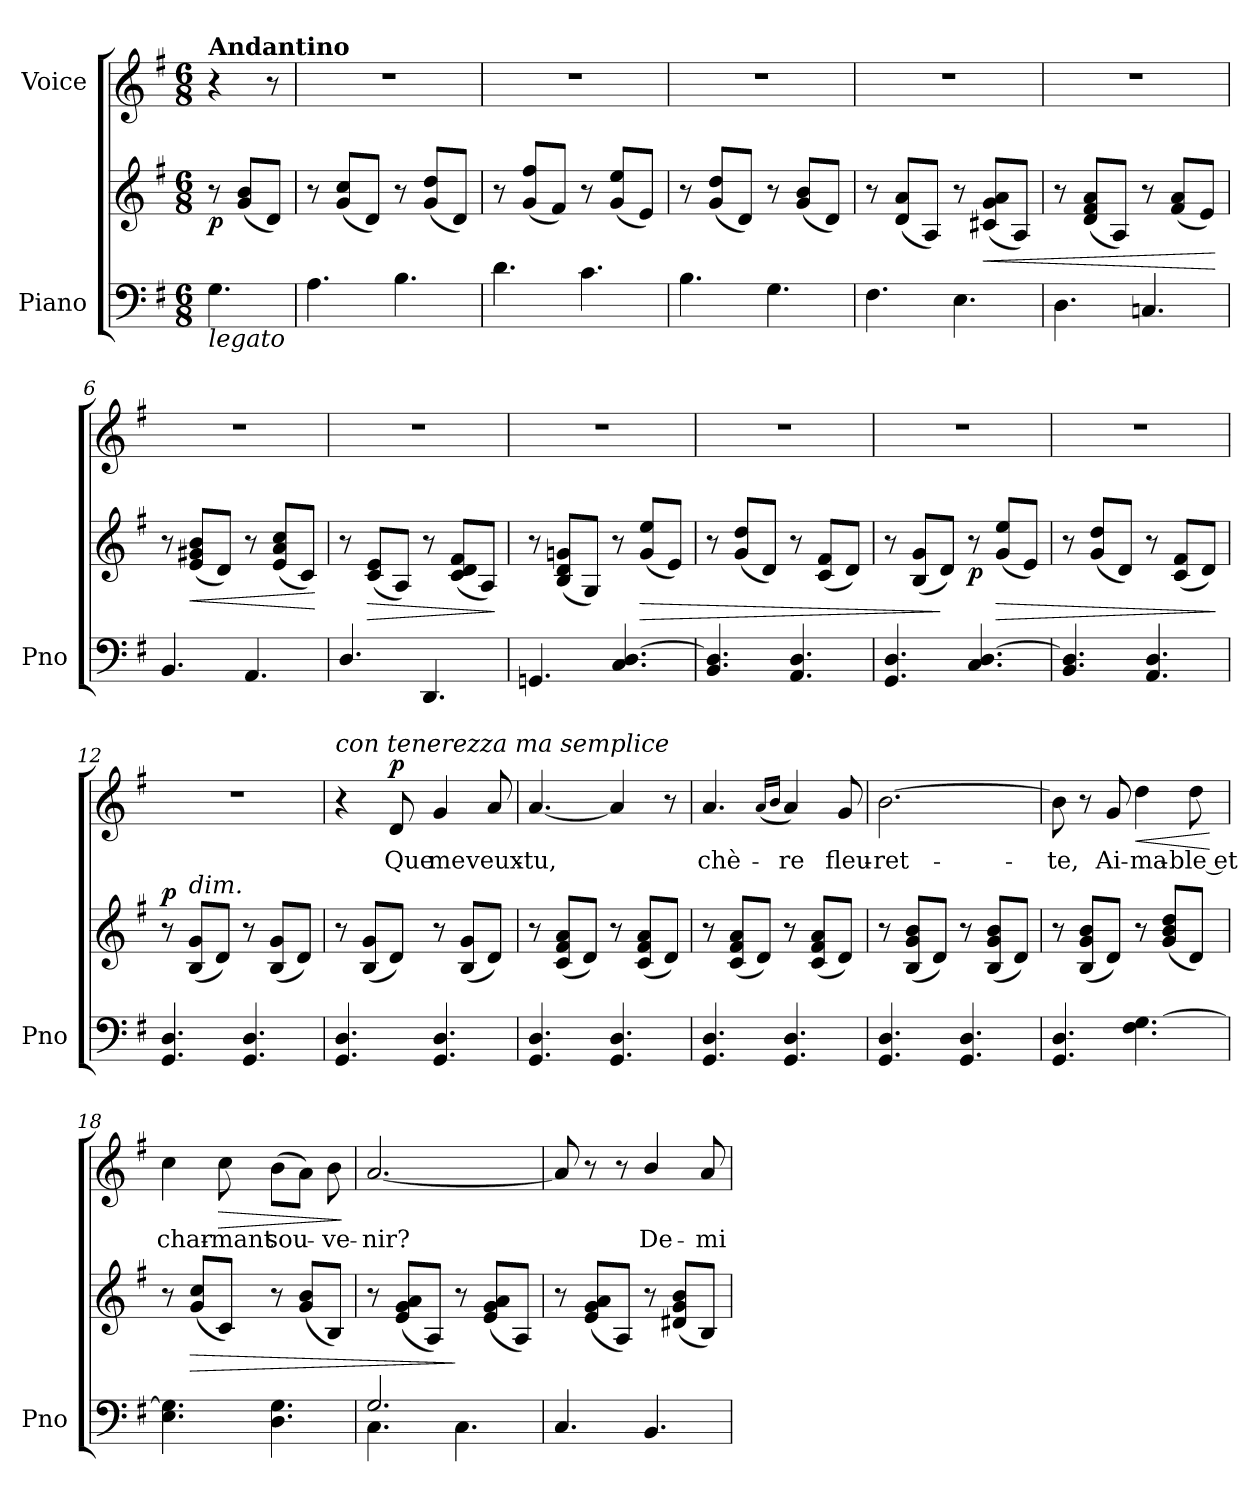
**kern	**kern	**dynam	**kern	**text	**dynam
*part2	*part2	*part2	*part1	*part1	*part1
*staff3	*staff2	*staff2/3	*staff1	*staff1	*staff1
*I"Piano	*	*	*I"Voice	*	*
*I'Pno	*	*	*	*	*
*clefF4	*clefG2	*	*clefG2	*	*
*k[f#]	*k[f#]	*	*k[f#]	*	*
*M6/8	*M6/8	*	*M6/8	*	*
*MM114	*MM114	*	*MM114	*	*
=	=	=	=	=	=
!	!	!	!LO:TX:a:B:t=Andantino	!	!
!LO:TX:b:i:t=legato	!	!	!	!	!
!	!	!LO:DY:b	!	!	!
4.G\	8r	p	4r	.	.
.	(<8g/ 8b/L	.	.	.	.
.	8d/J)	.	8r	.	.
=1	=1	=1	=1	=1	=1
4.A\	8r	.	2.r	.	.
.	(<8g/ 8cc/L	.	.	.	.
.	8d/J)	.	.	.	.
4.B\	8r	.	.	.	.
.	(<8g/ 8dd/L	.	.	.	.
.	8d/J)	.	.	.	.
=2	=2	=2	=2	=2	=2
4.d\	8r	.	2.r	.	.
.	(<8g/ 8ff#/L	.	.	.	.
.	8f#/J)	.	.	.	.
4.c\	8r	.	.	.	.
.	(<8g/ 8ee/L	.	.	.	.
.	8e/J)	.	.	.	.
=3	=3	=3	=3	=3	=3
4.B\	8r	.	2.r	.	.
.	(<8g/ 8dd/L	.	.	.	.
.	8d/J)	.	.	.	.
4.G\	8r	.	.	.	.
.	(<8g/ 8b/L	.	.	.	.
.	8d/J)	.	.	.	.
=4	=4	=4	=4	=4	=4
4.F#\	8r	.	2.r	.	.
.	(<8d/ 8a/L	.	.	.	.
.	8A/J)	.	.	.	.
4.E\	8r	.	.	.	.
!	!	!LO:HP:b	!	!	!
.	(<8c#X/ 8g/ 8a/L	<	.	.	.
.	8A/J)	.	.	.	.
=5	=5	=5	=5	=5	=5
4.D\	8r	.	2.r	.	.
.	(<8d/ 8f#/ 8a/L	.	.	.	.
.	8A/J)	.	.	.	.
4.Cn/	8r	.	.	.	.
.	(<8f#/ 8a/L	.	.	.	.
.	8e/J)	.	.	.	.
.	.	[	.	.	.
!!LO:LB:g=z
=6	=6	=6	=6	=6	=6
4.BB/	8r	.	2.r	.	.
!	!	!LO:HP:b	!	!	!
.	(<8e/ 8g#X/ 8b/L	<	.	.	.
.	8d/J)	.	.	.	.
4.AA/	8r	.	.	.	.
.	(<8e/ 8a/ 8cc/L	.	.	.	.
.	8c/J)	.	.	.	.
.	.	[	.	.	.
=7	=7	=7	=7	=7	=7
4.D/	8r	.	2.r	.	.
!	!	!LO:HP:b	!	!	!
.	(<8c/ 8e/L	>	.	.	.
.	8A/J)	.	.	.	.
4.DD/	8r	.	.	.	.
.	(<8c/ 8d/ 8f#/L	.	.	.	.
.	8A/J)	.	.	.	.
.	.	]	.	.	.
=8	=8	=8	=8	=8	=8
4.GGn/	8r	.	2.r	.	.
.	(<8B/ 8d/ 8gn/L	.	.	.	.
.	8G/J)	.	.	.	.
4.C/ [4.D/	8r	.	.	.	.
!	!	!LO:HP:b	!	!	!
.	(<8g/ 8ee/L	>	.	.	.
.	8e/J)	.	.	.	.
=9	=9	=9	=9	=9	=9
4.BB/ 4.D/]	8r	.	2.r	.	.
.	(<8g/ 8dd/L	.	.	.	.
.	8d/J)	.	.	.	.
4.AA/ 4.D/	8r	.	.	.	.
.	(<8c/ 8f#/L	.	.	.	.
.	8d/J)	.	.	.	.
=10	=10	=10	=10	=10	=10
4.GG/ 4.D/	8r	.	2.r	.	.
.	(<8B/ 8g/L	.	.	.	.
.	8d/J)	]	.	.	.
!	!	!LO:DY:b	!	!	!
4.C/ [4.D/	8r	p	.	.	.
!	!	!LO:HP:b	!	!	!
.	(<8g/ 8ee/L	>	.	.	.
.	8e/J)	.	.	.	.
=11	=11	=11	=11	=11	=11
4.BB/ 4.D/]	8r	.	2.r	.	.
.	(<8g/ 8dd/L	.	.	.	.
.	8d/J)	.	.	.	.
4.AA/ 4.D/	8r	.	.	.	.
.	(<8c/ 8f#/L	.	.	.	.
.	8d/J)	.	.	.	.
.	.	]	.	.	.
!!LO:LB:g=z
=12	=12	=12	=12	=12	=12
!	!	!LO:DY:a	!	!	!
4.GG/ 4.D/	8r	p	2.r	.	.
!	!LO:TX:a:i:t=dim.	!	!	!	!
.	(<8B/ 8g/L	.	.	.	.
.	8d/J)	.	.	.	.
4.GG/ 4.D/	8r	.	.	.	.
.	(<8B/ 8g/L	.	.	.	.
.	8d/J)	.	.	.	.
=13	=13	=13	=13	=13	=13
!	!	!	!LO:TX:a:i:t=con tenerezza ma semplice	!	!
4.GG/ 4.D/	8r	.	4r	.	.
.	(<8B/ 8g/L	.	.	.	.
!	!	!	!	!LO:LY:b	!LO:DY:a
.	8d/J)	.	8d/	Que	p
!	!	!LO:DY:a=2	!	!LO:LY:b	!
!	!	!LO:DY:n=1:a=2	!	!	!
4.GG/ 4.D/	8r	pp other-dynamics	4g/	me	.
.	(<8B/ 8g/L	.	.	.	.
!	!	!	!	!LO:LY:b	!
.	8d/J)	.	8a/	veux-	.
=14	=14	=14	=14	=14	=14
!	!	!	!	!LO:LY:b	!
4.GG/ 4.D/	8r	.	[4.a/	-tu,	.
.	(<8c/ 8f#/ 8a/L	.	.	.	.
.	8d/J)	.	.	.	.
4.GG/ 4.D/	8r	.	4a/]	.	.
.	(<8c/ 8f#/ 8a/L	.	.	.	.
.	8d/J)	.	8r	.	.
=15	=15	=15	=15	=15	=15
!	!	!	!	!LO:LY:b	!
4.GG/ 4.D/	8r	.	4.a/	chè-	.
.	(<8c/ 8f#/ 8a/L	.	.	.	.
.	8d/J)	.	.	.	.
.	.	.	(<16qa/LL	.	.
.	.	.	16qb/JJ	.	.
!	!	!	!	!LO:LY:b	!
4.GG/ 4.D/	8r	.	4a/)	-re	.
.	(<8c/ 8f#/ 8a/L	.	.	.	.
!	!	!	!	!LO:LY:b	!
.	8d/J)	.	8g/	fleu-	.
=16	=16	=16	=16	=16	=16
!	!	!	!	!LO:LY:b	!
4.GG/ 4.D/	8r	.	[2.b\	-ret-	.
.	(<8B/ 8g/ 8b/L	.	.	.	.
.	8d/J)	.	.	.	.
4.GG/ 4.D/	8r	.	.	.	.
.	(<8B/ 8g/ 8b/L	.	.	.	.
.	8d/J)	.	.	.	.
=17	=17	=17	=17	=17	=17
!	!	!	!	!LO:LY:b	!
4.GG/ 4.D/	8r	.	8b\]	-te,	.
.	(<8B/ 8g/ 8b/L	.	8r	.	.
!	!	!	!	!LO:LY:b	!
.	8d/J)	.	8g/	Ai-	.
!	!	!	!	!LO:LY:b	!LO:HP:b
4.F#\ [4.G\	8r	.	4dd\	-ma-	<
.	(<8g/ 8b/ 8dd/L	.	.	.	.
!	!	!	!	!LO:LY:b	!
.	8d/J)	.	8dd\	-ble et	.
.	.	.	.	.	[
!!LO:LB:g=z
=18	=18	=18	=18	=18	=18
!	!	!	!	!LO:LY:b	!
4.E\ 4.G\]	8r	.	4cc\	char-	.
!	!	!LO:HP:b	!	!	!
.	(<8g/ 8cc/L	>	.	.	.
!	!	!	!	!LO:LY:b	!LO:HP:b
.	8c/J)	.	8cc\	-mant	>
!	!	!	!	!LO:LY:b	!
4.D\ 4.G\	8r	.	(>8b\L	sou-	.
.	(<8g/ 8b/L	.	8a\J)	.	.
!	!	!	!	!LO:LY:b	!
.	8B/J)	.	8b\	-ve-	.
.	.	.	.	.	]
=19	=19	=19	=19	=19	=19
*^	*	*	*	*	*
!	!	!	!	!	!LO:LY:b	!
2.G/	4.C\	8r	.	[2.a/	-nir?	.
.	.	(<8e/ 8g/ 8a/L	.	.	.	.
.	.	8A/J)	.	.	.	.
.	4.C\	8r	]	.	.	.
.	.	(<8e/ 8g/ 8a/L	.	.	.	.
.	.	8A/J)	.	.	.	.
*v	*v	*	*	*	*	*
=20	=20	=20	=20	=20	=20
4.C/	8r	.	8a/]	.	.
.	(<8e/ 8g/ 8a/L	.	8r	.	.
.	8A/J)	.	8r	.	.
!	!	!	!	!LO:LY:b	!
4.BB/	8r	.	4b/	De-	.
.	(<8d#X/ 8g/ 8b/L	.	.	.	.
!	!	!	!	!LO:LY:b	!
.	8B/J)	.	8a/	-mi-	.
=	=	=	=	=	=
*-	*-	*-	*-	*-	*-
